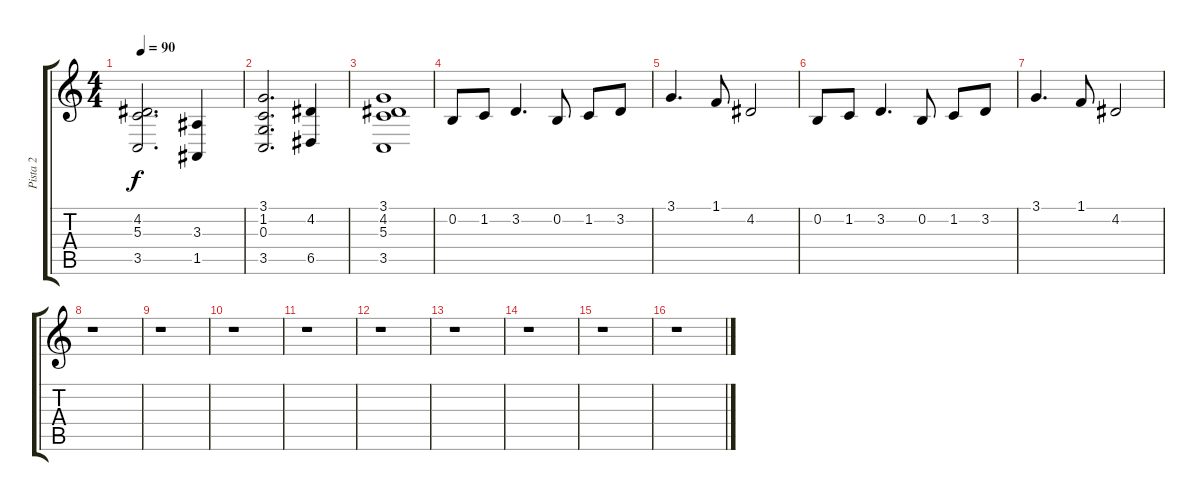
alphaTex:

\track ("Pista 2" "Pista 2") {instrument gunshot}
\staff {score tabs}
\tuning (E4 B3 G3 D3 A2 E2) {hide}
\ts (4 4)
\tempo 90
\clef g2
\ks c
(4.2 5.3 3.5).2{d dy f} (3.3 1.5).4 |
(3.1 1.2 0.3 3.5).2{d} (4.2 6.5).4 |
(3.1 4.2 5.3 3.5).1 |
0.2.8 1.2.8 3.2.4{d} 0.2.8 1.2.8 3.2.8 |
3.1.4{d} 1.1.8 4.2.2 |
0.2.8 1.2.8 3.2.4{d} 0.2.8 1.2.8 3.2.8 |
3.1.4{d} 1.1.8 4.2.2 |
r.1 |
r.1 |
r.1 |
r.1 |
r.1 |
r.1 |
r.1 |
r.1 |
r.1
